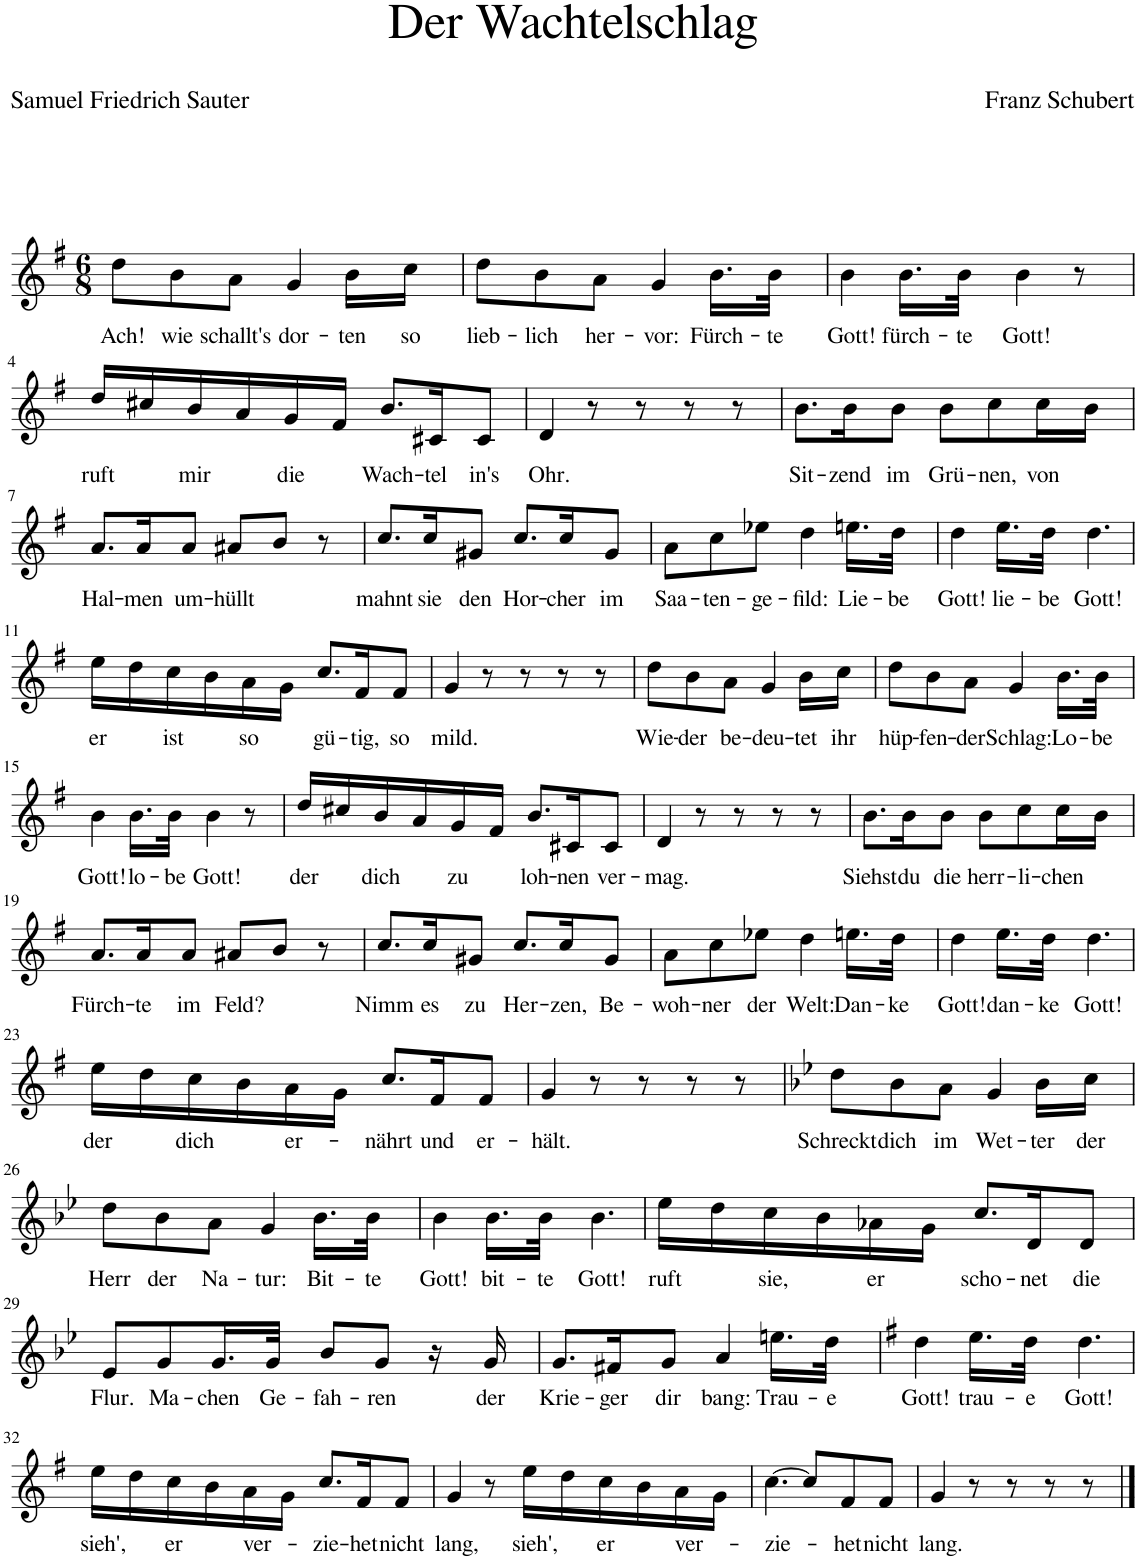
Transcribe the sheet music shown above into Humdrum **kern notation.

**kern	**text
*part1	*part1
*staff1	*staff1
*I"Piano	*
*I'Pno	*
*clefG2	*
*k[f#]	*
*M6/8	*
=1	=1
!	!LO:LY:b
8dd\L	Ach!
!	!LO:LY:b
8b\	wie
!	!LO:LY:b
8a\J	schallt's
!	!LO:LY:b
4g/	dor-
!	!LO:LY:b
16b\LL	-ten
!	!LO:LY:b
16cc\JJ	so
=2	=2
!	!LO:LY:b
8dd\L	lieb-
!	!LO:LY:b
8b\	-lich
!	!LO:LY:b
8a\J	her-
!	!LO:LY:b
4g/	-vor:
!	!LO:LY:b
16.b\LL	Fürch-
!	!LO:LY:b
32b\JJk	-te
=3	=3
!	!LO:LY:b
4b\	Gott!
!	!LO:LY:b
16.b\LL	fürch-
!	!LO:LY:b
32b\JJk	-te
!	!LO:LY:b
4b\	Gott!
8r	.
!!LO:LB:g=z
=4	=4
!	!LO:LY:b
16dd/LL	ruft
16cc#X/	.
!	!LO:LY:b
16b/	mir
16a/	.
!	!LO:LY:b
16g/	die
16f#/JJ	.
!	!LO:LY:b
8.b/L	Wach-
!	!LO:LY:b
16c#X/K	-tel
!	!LO:LY:b
8c#/J	in's
=5	=5
!	!LO:LY:b
4d/	Ohr.
8r	.
8r	.
8r	.
8r	.
=6	=6
!	!LO:LY:b
8.b\L	Sit-
!	!LO:LY:b
16b\K	-zend
!	!LO:LY:b
8b\J	im
!	!LO:LY:b
8b\L	Grü-
!	!LO:LY:b
8cc\	-nen,
!	!LO:LY:b
16cc\L	von
16b\JJ	.
!!LO:LB:g=z
=7	=7
!	!LO:LY:b
8.a/L	Hal-
!	!LO:LY:b
16a/K	-men
!	!LO:LY:b
8a/J	um-
!	!LO:LY:b
8a#X/L	-hüllt
8b/J	.
8r	.
=8	=8
!	!LO:LY:b
8.cc/L	mahnt
!	!LO:LY:b
16cc/K	sie
!	!LO:LY:b
8g#X/J	den
!	!LO:LY:b
8.cc/L	Hor-
!	!LO:LY:b
16cc/K	-cher
!	!LO:LY:b
8g#/J	im
=9	=9
!	!LO:LY:b
8a\L	Saa-
!	!LO:LY:b
8cc\	-ten-
!	!LO:LY:b
8ee-X\J	-ge-
!	!LO:LY:b
4dd\	-fild:
!	!LO:LY:b
16.een\LL	Lie-
!	!LO:LY:b
32dd\JJk	-be
=10	=10
!	!LO:LY:b
4dd\	Gott!
!	!LO:LY:b
16.ee\LL	lie-
!	!LO:LY:b
32dd\JJk	-be
!	!LO:LY:b
4.dd\	Gott!
!!LO:LB:g=z
=11	=11
!	!LO:LY:b
16ee\LL	er
16dd\	.
!	!LO:LY:b
16cc\	ist
16b\	.
!	!LO:LY:b
16a\	so
16g\JJ	.
!	!LO:LY:b
8.cc/L	gü-
!	!LO:LY:b
16f#/K	-tig,
!	!LO:LY:b
8f#/J	so
=12	=12
!	!LO:LY:b
4g/	mild.
8r	.
8r	.
8r	.
8r	.
=13	=13
!	!LO:LY:b
8dd\L	Wie-
!	!LO:LY:b
8b\	-der
!	!LO:LY:b
8a\J	be-
!	!LO:LY:b
4g/	-deu-
!	!LO:LY:b
16b\LL	-tet
!	!LO:LY:b
16cc\JJ	ihr
=14	=14
!	!LO:LY:b
8dd\L	hüp-
!	!LO:LY:b
8b\	-fen-
!	!LO:LY:b
8a\J	-der
!	!LO:LY:b
4g/	Schlag:
!	!LO:LY:b
16.b\LL	Lo-
!	!LO:LY:b
32b\JJk	-be
!!LO:LB:g=z
=15	=15
!	!LO:LY:b
4b\	Gott!
!	!LO:LY:b
16.b\LL	lo-
!	!LO:LY:b
32b\JJk	-be
!	!LO:LY:b
4b\	Gott!
8r	.
=16	=16
!	!LO:LY:b
16dd/LL	der
16cc#X/	.
!	!LO:LY:b
16b/	dich
16a/	.
!	!LO:LY:b
16g/	zu
16f#/JJ	.
!	!LO:LY:b
8.b/L	loh-
!	!LO:LY:b
16c#X/K	-nen
!	!LO:LY:b
8c#/J	ver-
=17	=17
!	!LO:LY:b
4d/	-mag.
8r	.
8r	.
8r	.
8r	.
=18	=18
!	!LO:LY:b
8.b\L	Siehst
!	!LO:LY:b
16b\K	du
!	!LO:LY:b
8b\J	die
!	!LO:LY:b
8b\L	herr-
!	!LO:LY:b
8cc\	-li-
!	!LO:LY:b
16cc\L	-chen
16b\JJ	.
!!LO:LB:g=z
=19	=19
!	!LO:LY:b
8.a/L	Fürch-
!	!LO:LY:b
16a/K	-te
!	!LO:LY:b
8a/J	im
!	!LO:LY:b
8a#X/L	Feld?
8b/J	.
8r	.
=20	=20
!	!LO:LY:b
8.cc/L	Nimm
!	!LO:LY:b
16cc/K	es
!	!LO:LY:b
8g#X/J	zu
!	!LO:LY:b
8.cc/L	Her-
!	!LO:LY:b
16cc/K	zen,
!	!LO:LY:b
8g#/J	Be-
=21	=21
!	!LO:LY:b
8a\L	-woh-
!	!LO:LY:b
8cc\	-ner
!	!LO:LY:b
8ee-X\J	der
!	!LO:LY:b
4dd\	Welt:
!	!LO:LY:b
16.een\LL	Dan-
!	!LO:LY:b
32dd\JJk	-ke
=22	=22
!	!LO:LY:b
4dd\	Gott!
!	!LO:LY:b
16.ee\LL	dan-
!	!LO:LY:b
32dd\JJk	-ke
!	!LO:LY:b
4.dd\	Gott!
!!LO:LB:g=z
=23	=23
!	!LO:LY:b
16ee\LL	der
16dd\	.
!	!LO:LY:b
16cc\	dich
16b\	.
!	!LO:LY:b
16a\	er-
16g\JJ	.
!	!LO:LY:b
8.cc/L	-nährt
!	!LO:LY:b
16f#/K	und
!	!LO:LY:b
8f#/J	er-
=24	=24
!	!LO:LY:b
4g/	-hält.
8r	.
8r	.
8r	.
8r	.
=25	=25
*k[b-e-]	*
!	!LO:LY:b
8dd\L	Schreckt
!	!LO:LY:b
8b-\	dich
!	!LO:LY:b
8a\J	im
!	!LO:LY:b
4g/	Wet-
!	!LO:LY:b
16b-\LL	-ter
!	!LO:LY:b
16cc\JJ	der
!!LO:LB:g=z
=26	=26
!	!LO:LY:b
8dd\L	Herr
!	!LO:LY:b
8b-\	der
!	!LO:LY:b
8a\J	Na-
!	!LO:LY:b
4g/	-tur:
!	!LO:LY:b
16.b-\LL	Bit-
!	!LO:LY:b
32b-\JJk	-te
=27	=27
!	!LO:LY:b
4b-\	Gott!
!	!LO:LY:b
16.b-\LL	bit-
!	!LO:LY:b
32b-\JJk	-te
!	!LO:LY:b
4.b-\	Gott!
=28	=28
!	!LO:LY:b
16ee-\LL	ruft
16dd\	.
!	!LO:LY:b
16cc\	sie,
16b-\	.
!	!LO:LY:b
16a-X\	er
16g\JJ	.
!	!LO:LY:b
8.cc/L	scho-
!	!LO:LY:b
16d/K	-net
!	!LO:LY:b
8d/J	die
!!LO:LB:g=z
=29	=29
!	!LO:LY:b
8e-/L	Flur.
!	!LO:LY:b
8g/	Ma-
!	!LO:LY:b
16.g/L	-chen
!	!LO:LY:b
32g/JJk	Ge-
!	!LO:LY:b
8b-/L	-fah-
!	!LO:LY:b
8g/J	-ren
16r	.
!	!LO:LY:b
16g/	der
=30	=30
!	!LO:LY:b
8.g/L	Krie-
!	!LO:LY:b
16f#X/K	-ger
!	!LO:LY:b
8g/J	dir
!	!LO:LY:b
4a/	bang:
!	!LO:LY:b
16.een\LL	Trau-
!	!LO:LY:b
32dd\JJk	-e
=31	=31
*k[f#]	*
!	!LO:LY:b
4dd\	Gott!
!	!LO:LY:b
16.ee\LL	trau-
!	!LO:LY:b
32dd\JJk	-e
!	!LO:LY:b
4.dd\	Gott!
!!LO:LB:g=z
=32	=32
!	!LO:LY:b
16ee\LL	sieh',
16dd\	.
!	!LO:LY:b
16cc\	er
16b\	.
!	!LO:LY:b
16a\	ver-
16g\JJ	.
!	!LO:LY:b
8.cc/L	-zie-
!	!LO:LY:b
16f#/K	-het
!	!LO:LY:b
8f#/J	nicht
=33	=33
!	!LO:LY:b
4g/	lang,
8r	.
!	!LO:LY:b
16ee\LL	sieh',
16dd\	.
!	!LO:LY:b
16cc\	er
16b\	.
!	!LO:LY:b
16a\	ver-
16g\JJ	.
=34	=34
!	!LO:LY:b
[4.cc\	-zie-
8cc/L]	.
!	!LO:LY:b
8f#/	-het
!	!LO:LY:b
8f#/J	nicht
=35	=35
!	!LO:LY:b
4g/	lang.
8r	.
8r	.
8r	.
8r	.
==	==
*-	*-
